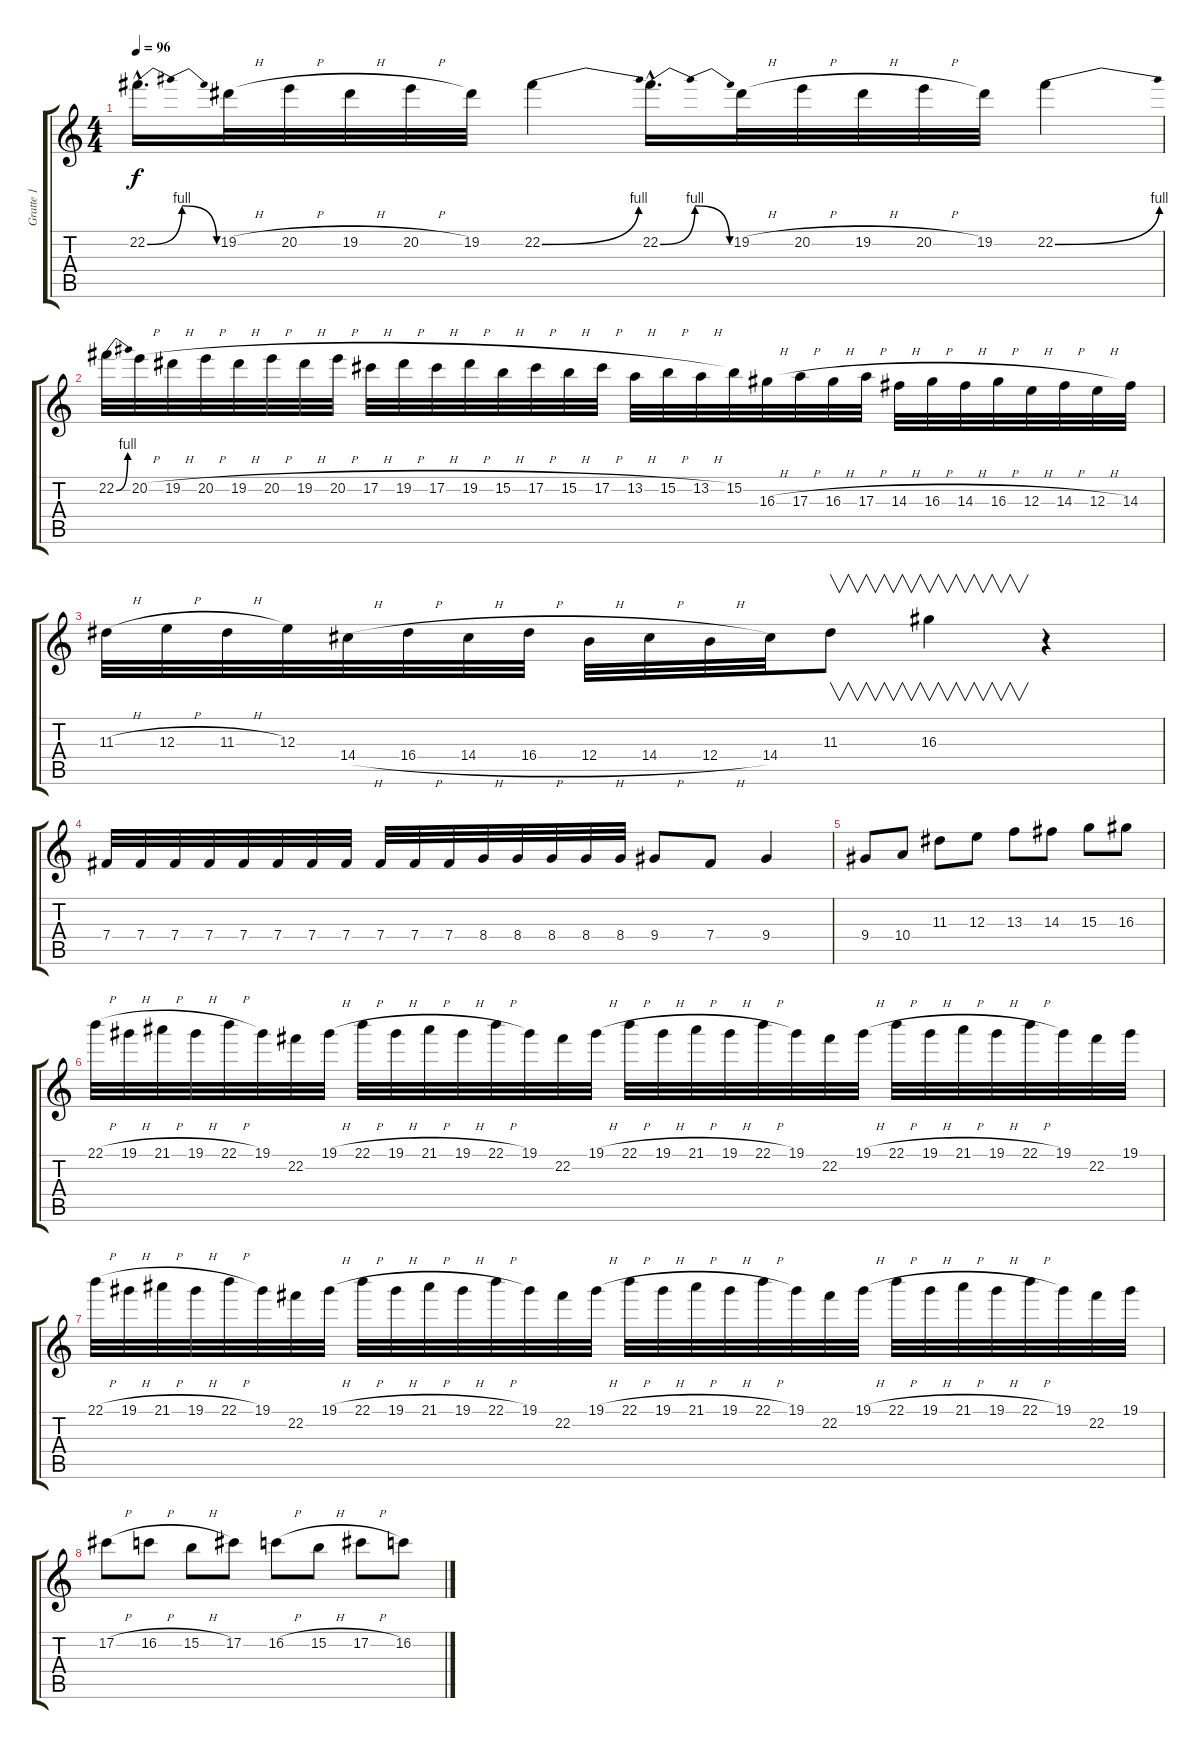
\track ("Gratte 1" "Gratte 1") {instrument distortionguitar}
\staff {score tabs}
\tuning (Db4 Ab3 E3 B2 Gb2 B1) {hide}
\ts (4 4)
\tempo 96
\clef g2
\ks c
22.2{be (bendrelease 0 0 30 4 30 4 60 0) hac}.16{d dy f} 19.2{h}.32 20.2{h}.32 19.2{h}.32 20.2{h}.32 19.2.32 22.2{be (bend 0 0 60 4)}.4 22.2{be (bendrelease 0 0 30 4 30 4 60 0) hac}.16{d} 19.2{h}.32 20.2{h}.32 19.2{h}.32 20.2{h}.32 19.2.32 22.2{be (bend 0 0 60 4)}.4 |
22.2{be (bend 0 0 60 4)}.32 20.2{h}.32 19.2{h}.32 20.2{h}.32 19.2{h}.32 20.2{h}.32 19.2{h}.32 20.2{h}.32 17.2{h}.32 19.2{h}.32 17.2{h}.32 19.2{h}.32 15.2{h}.32 17.2{h}.32 15.2{h}.32 17.2{h}.32 13.2{h}.32 15.2{h}.32 13.2{h}.32 15.2.32 16.3{h}.32 17.3{h}.32 16.3{h}.32 17.3{h}.32 14.3{h}.32 16.3{h}.32 14.3{h}.32 16.3{h}.32 12.3{h}.32 14.3{h}.32 12.3{h}.32 14.3.32 |
11.3{h}.32 12.3{h}.32 11.3{h}.32 12.3.32 14.4{h}.32 16.4{h}.32 14.4{h}.32 16.4{h}.32 12.4{h}.32 14.4{h}.32 12.4{h}.32 14.4.32 11.3.8{v} 16.3.4{v} r.4 |
7.4.32 7.4.32 7.4.32 7.4.32 7.4.32 7.4.32 7.4.32 7.4.32 7.4.32 7.4.32 7.4.32 8.4.32 8.4.32 8.4.32 8.4.32 8.4.32 9.4.8 7.4.8 9.4.4 |
9.4.8 10.4.8 11.3.8 12.3.8 13.3.8 14.3.8 15.3.8 16.3.8 |
22.1{h}.32 19.1{h}.32 21.1{h}.32 19.1{h}.32 22.1{h}.32 19.1.32 22.2.32 19.1{h}.32 22.1{h}.32 19.1{h}.32 21.1{h}.32 19.1{h}.32 22.1{h}.32 19.1.32 22.2.32 19.1{h}.32 22.1{h}.32 19.1{h}.32 21.1{h}.32 19.1{h}.32 22.1{h}.32 19.1.32 22.2.32 19.1{h}.32 22.1{h}.32 19.1{h}.32 21.1{h}.32 19.1{h}.32 22.1{h}.32 19.1.32 22.2.32 19.1.32 |
22.1{h}.32 19.1{h}.32 21.1{h}.32 19.1{h}.32 22.1{h}.32 19.1.32 22.2.32 19.1{h}.32 22.1{h}.32 19.1{h}.32 21.1{h}.32 19.1{h}.32 22.1{h}.32 19.1.32 22.2.32 19.1{h}.32 22.1{h}.32 19.1{h}.32 21.1{h}.32 19.1{h}.32 22.1{h}.32 19.1.32 22.2.32 19.1{h}.32 22.1{h}.32 19.1{h}.32 21.1{h}.32 19.1{h}.32 22.1{h}.32 19.1.32 22.2.32 19.1.32 |
17.2{h}.8{volume 6} 16.2{h}.8 15.2{h}.8 17.2.8 16.2{h}.8 15.2{h}.8 17.2{h}.8 16.2.8
